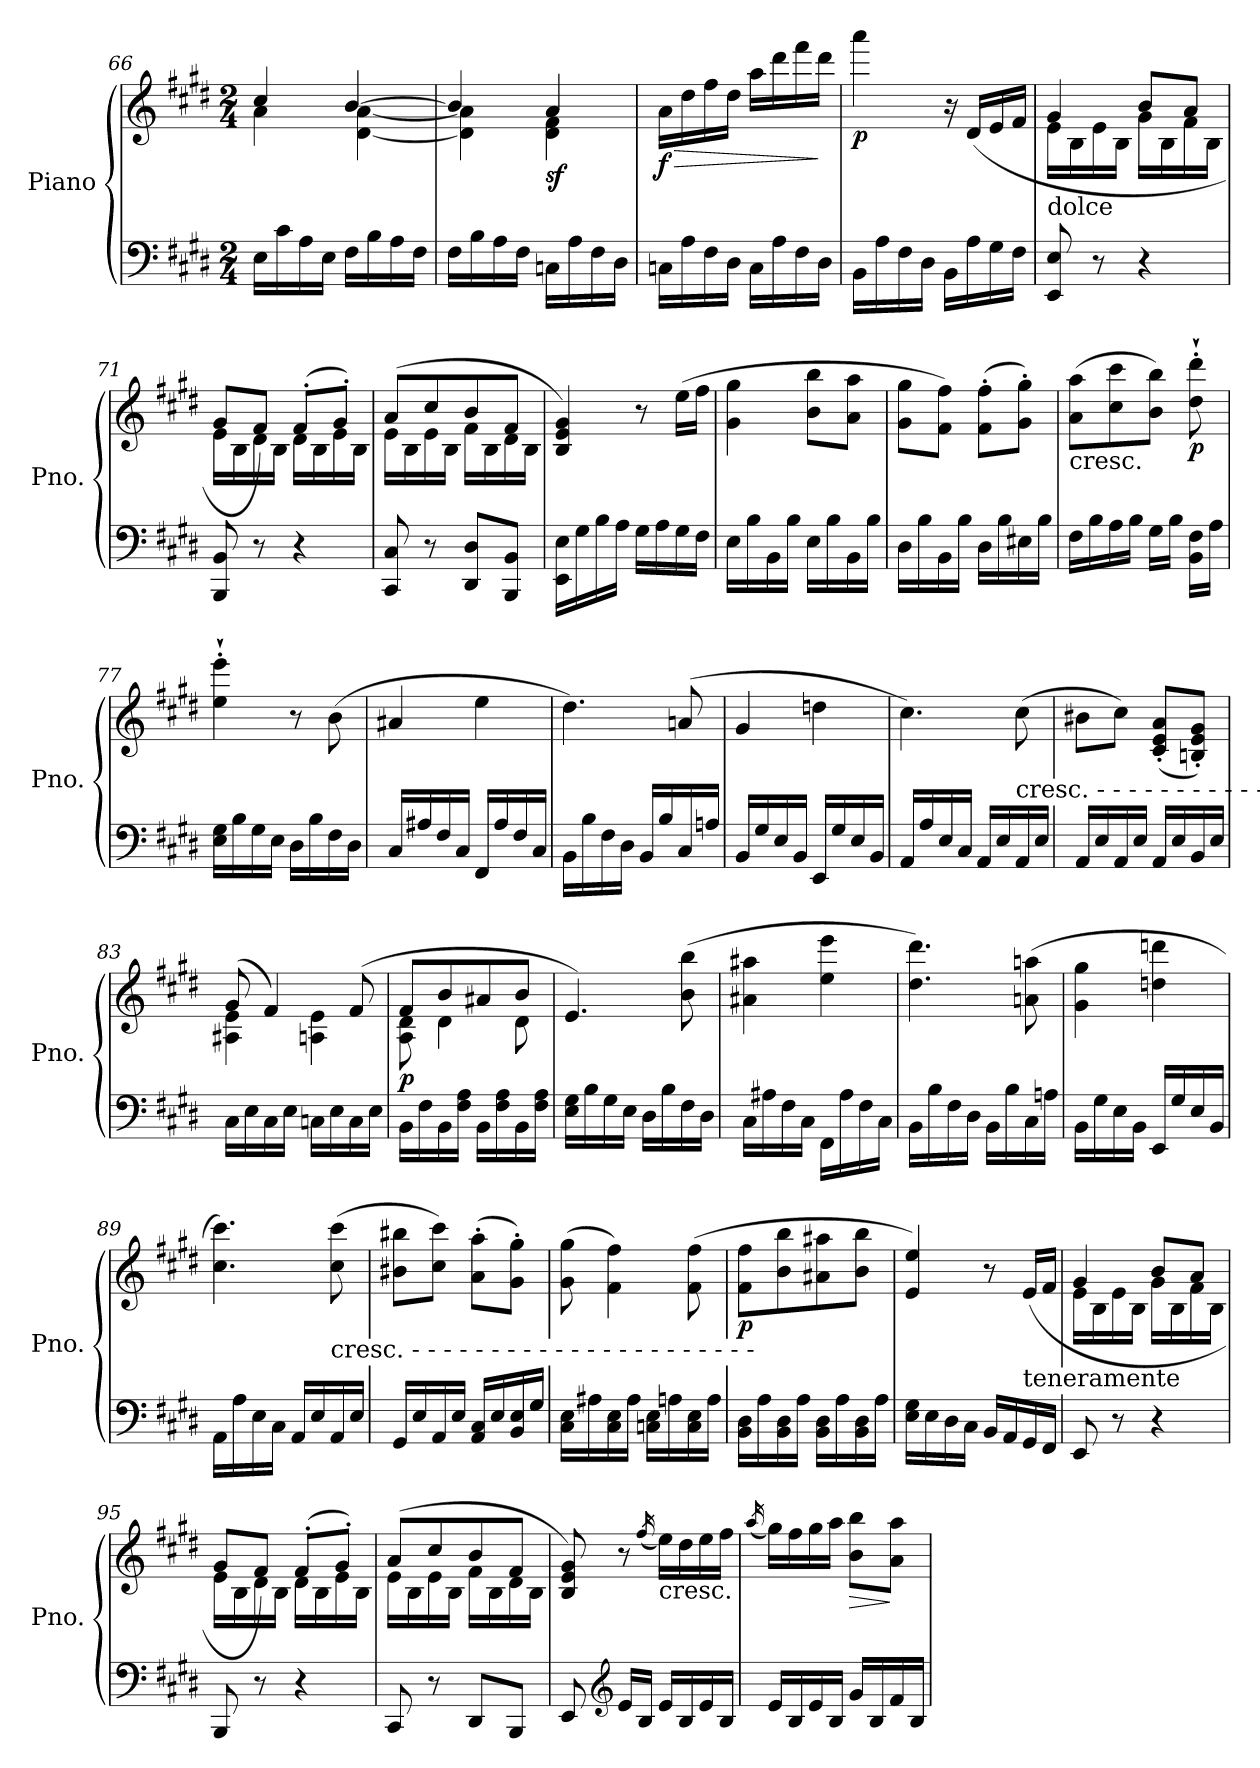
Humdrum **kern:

**kern	**kern	**dynam
*part1	*part1	*part1
*staff2	*staff1	*staff1/2
*I"Piano	*	*
*I'Pno.	*	*
*clefF4	*clefG2	*
*k[f#c#g#d#]	*k[f#c#g#d#]	*
*E:	*E:	*
*M2/4	*M2/4	*
=66	=66	=66
*	*^	*
16E\LL	4cc#/	4a\	.
16c#\	.	.	.
16A\	.	.	.
16E\JJ	.	.	.
16F#\LL	[4b/	[4d#\ [4a\	.
16B\	.	.	.
16A\	.	.	.
16F#\JJ	.	.	.
=67	=67	=67	=67
16F#\LL	4b/]	4d#\] 4a\]	.
16B\	.	.	.
16A\	.	.	.
16F#\JJ	.	.	.
!	!	!	!LO:DY:b
16Cn\LL	4a/	4d#\ 4f#\	sf
16A\	.	.	.
16F#\	.	.	.
16D#\JJ	.	.	.
*	*v	*v	*
!!LO:LB:g=z
=68	=68	=68
!	!	!LO:HP:b
!	!	!LO:DY:n=1:b
16Cn\LL	16a\LL	> f
16A\	16dd#\	.
16F#\	16ff#\	.
16D#\JJ	16dd#\JJ	.
16C\LL	16aa\LL	.
16A\	16ddd#\	.
16F#\	16fff#\	.
16D#\JJ	16ddd#\JJ	]
=69	=69	=69
!	!	!LO:DY:b
16BB\LL	4aaa\	p
16A\	.	.
16F#\	.	.
16D#\JJ	.	.
16BB\LL	16r	.
16A\	(16d#/LL	.
16G#\	16e/	.
16F#\JJ	16f#/JJ	.
=70	=70	=70
*	*^	*
!	!LO:TX:b:t=dolce	!	!
8EE/ 8E/	4g#/	16e\LL	.
.	.	16B\	.
8r	.	16e\	.
.	.	16B\JJ	.
4r	8b/L	16g#\LL	.
.	.	16B\	.
.	8a/J	16f#\	.
.	.	16B\JJ	.
=71	=71	=71	=71
8BBB/ 8BB/	8g#/L	16e\LL	.
.	.	16B\	.
8r	8f#/J)	16d#\	.
.	.	16B\JJ	.
4r	(8f#'/L	16d#\LL	.
.	.	16B\	.
.	8g#'/J)	16e\	.
.	.	16B\JJ	.
!!LO:LB:g=z	!!
=72	=72	=72	=72
8CC#/ 8C#/	(8a/L	16e\LL	.
.	.	16B\	.
8r	8cc#/	16e\	.
.	.	16B\JJ	.
8DD#/ 8D#/L	8b/	16f#\LL	.
.	.	16B\	.
8BBB/ 8BB/J	8f#/J	16d#\	.
.	.	16B\JJ	.
*	*v	*v	*
=73	=73	=73
16EE\ 16E\LL	4B/ 4e/ 4g#/)	.
16G#\	.	.
16B\	.	.
16A\JJ	.	.
16G#\LL	8r	.
16A\	.	.
16G#\	(16ee\LL	.
16F#\JJ	16ff#\JJ	.
=74	=74	=74
16E\LL	4g#\ 4gg#\	.
16B\	.	.
16BB\	.	.
16B\JJ	.	.
16E\LL	8b\ 8bb\L	.
16B\	.	.
16BB\	8a\ 8aa\J	.
16B\JJ	.	.
=75	=75	=75
16D#\LL	8g#\ 8gg#\L	.
16B\	.	.
16BB\	8f#\ 8ff#\J)	.
16B\JJ	.	.
16D#\LL	(8f#\' 8ff#\'L	.
16B\	.	.
16E#X\	8g#\' 8gg#\'J)	.
16B\JJ	.	.
!!LO:LB:g=z
=76	=76	=76
!	!LO:TX:b:t=cresc.	!
16F#\LL	(8a\ 8aa\L	.
16B\	.	.
16A\	8cc#\ 8ccc#\	.
16B\JJ	.	.
16G#\LL	8b\ 8bb\J)	.
16B\JJ	.	.
!	!	!LO:DY:b
16BB\ 16F#\LL	8dd#\`' 8ddd#\`'	p
16A\JJ	.	.
=77	=77	=77
16E\ 16G#\LL	4ee\`' 4eee\`'	.
16B\	.	.
16G#\	.	.
16E\JJ	.	.
16D#\LL	8r	.
16B\	.	.
16F#\	(8b\	.
16D#\JJ	.	.
=78	=78	=78
16C#/LL	4a#X/	.
16A#X/	.	.
16F#/	.	.
16C#/JJ	.	.
16FF#/LL	4ee\	.
16A#/	.	.
16F#/	.	.
16C#/JJ	.	.
=79	=79	=79
16BB\LL	4.dd#\)	.
16B\	.	.
16F#\	.	.
16D#\JJ	.	.
16BB/LL	.	.
16B/	.	.
16C#/	(8an/	.
16An/JJ	.	.
!!LO:PB:g=z
=80	=80	=80
16BB/LL	4g#/	.
16G#/	.	.
16E/	.	.
16BB/JJ	.	.
16EE/LL	4ddn\	.
16G#/	.	.
16E/	.	.
16BB/JJ	.	.
=81	=81	=81
16AA/LL	4.cc#\)	.
16A/	.	.
16E/	.	.
16C#/JJ	.	.
16AA/LL	.	.
16E/	.	.
!	!LO:TX:b:t=cresc.  -  -  -  -  -  -  -  -  -  -  -  -  -  -  -  -  -  -  -  -  -  -	!
16AA/	(8cc#\	.
16E/JJ	.	.
=82	=82	=82
16AA/LL	8b#X\L	.
16E/	.	.
16AA/	8cc#\J)	.
16E/JJ	.	.
16AA/LL	(8c#/' 8e/' 8a/'L	.
16E/	.	.
16BB/	8Bn/' 8e/' 8g#/'J)	.
16E/JJ	.	.
=83	=83	=83
*	*^	*
16C#\LL	(8g#/	4A#X\ 4e\	.
16E\	.	.	.
16C#\	4f#/)	.	.
16E\JJ	.	.	.
16Cn\LL	.	4An\ 4e\	.
16E\	.	.	.
16C\	(8f#/	.	.
16E\JJ	.	.	.
!!LO:LB:g=z	!!
=84	=84	=84	=84
!	!	!	!LO:DY:b
16BB\LL	8f#/L	8A\ 8d#\	p
16F#\	.	.	.
16BB\	8b/	4d#\	.
16F#\ 16A\JJ	.	.	.
16BB\LL	8a#X/	.	.
16F#\ 16A\	.	.	.
16BB\	8b/J	8d#\	.
16F#\ 16A\JJ	.	.	.
*	*v	*v	*
=85	=85	=85
16E\ 16G#\LL	4.e/)	.
16B\	.	.
16G#\	.	.
16E\JJ	.	.
16D#\LL	.	.
16B\	.	.
16F#\	(8b\ 8bb\	.
16D#\JJ	.	.
=86	=86	=86
16C#\LL	4a#X\ 4aa#X\	.
16A#X\	.	.
16F#\	.	.
16C#\JJ	.	.
16FF#\LL	4ee\ 4eee\	.
16A#\	.	.
16F#\	.	.
16C#\JJ	.	.
=87	=87	=87
16BB\LL	4.dd#\ 4.ddd#\)	.
16B\	.	.
16F#\	.	.
16D#\JJ	.	.
16BB\LL	.	.
16B\	.	.
16C#\	(8an\ 8aan\	.
16An\JJ	.	.
!!LO:LB:g=z
=88	=88	=88
16BB\LL	4g#\ 4gg#\	.
16G#\	.	.
16E\	.	.
16BB\JJ	.	.
16EE/LL	4ddn\ 4dddn\	.
16G#/	.	.
16E/	.	.
16BB/JJ	.	.
=89	=89	=89
16AA\LL	4.cc#\ 4.ccc#\)	.
16A\	.	.
16E\	.	.
16C#\JJ	.	.
16AA/LL	.	.
16E/	.	.
!	!LO:TX:b:t=cresc.  -  -  -  -  -  -  -  -  -  -  -  -  -  -  -  -  -  -  -  -  -  -	!
16AA/	(8cc#\ 8ccc#\	.
16E/JJ	.	.
=90	=90	=90
16GG#/LL	8b#X\ 8bb#X\L	.
16E/	.	.
16AA/	8cc#\ 8ccc#\J)	.
16E/JJ	.	.
16AA/ 16C#/LL	(8a\' 8aa\'L	.
16E/	.	.
16BB/ 16E/	8g#\' 8gg#\'J)	.
16G#/JJ	.	.
=91	=91	=91
16C#\ 16E\LL	(8g#\ 8gg#\	.
16A#X\	.	.
16C#\ 16E\	4f#\ 4ff#\)	.
16A#\JJ	.	.
16Cn\ 16E\LL	.	.
16An\	.	.
16C\ 16E\	(8f#\ 8ff#\	.
16A\JJ	.	.
!!LO:LB:g=z
=92	=92	=92
!	!	!LO:DY:b
16BB\ 16D#\LL	8f#\ 8ff#\L	p
16A\	.	.
16BB\ 16D#\	8b\ 8bb\	.
16A\JJ	.	.
16BB\ 16D#\LL	8a#X\ 8aa#X\	.
16A\	.	.
16BB\ 16D#\	8b\ 8bb\J	.
16A\JJ	.	.
=93	=93	=93
16E\ 16G#\LL	4e/ 4ee/)	.
16E\	.	.
16D#\	.	.
16C#\JJ	.	.
16BB/LL	8r	.
16AA/	.	.
!	!LO:TX:b:t=teneramente	!
16GG#/	(16e/LL	.
16FF#/JJ	16f#/JJ	.
=94	=94	=94
*	*^	*
8EE/	4g#/	16e\LL	.
.	.	16B\	.
8r	.	16e\	.
.	.	16B\JJ	.
4r	8b/L	16g#\LL	.
.	.	16B\	.
.	8a/J	16f#\	.
.	.	16B\JJ	.
=95	=95	=95	=95
8BBB/	8g#/L	16e\LL	.
.	.	16B\	.
8r	8f#/J)	16d#\	.
.	.	16B\JJ	.
4r	(8f#'/L	16d#\LL	.
.	.	16B\	.
.	8g#'/J)	16e\	.
.	.	16B\JJ	.
!!LO:LB:g=z	!!
=96	=96	=96	=96
8CC#/	(8a/L	16e\LL	.
.	.	16B\	.
8r	8cc#/	16e\	.
.	.	16B\JJ	.
8DD#/L	8b/	16f#\LL	.
.	.	16B\	.
8BBB/J	8f#/J	16d#\	.
.	.	16B\JJ	.
*	*v	*v	*
=97	=97	=97
8EE/	8B/ 8e/ 8g#/)	.
*clefG2	*	*
16e/LL	8r	.
16B/JJ	.	.
.	(16qff#/	.
!	!LO:TX:b:t=cresc.	!
16e/LL	16ee\LL)	.
16B/	16dd#\	.
16e/	16ee\	.
16B/JJ	16ff#\JJ	.
=98	=98	=98
.	(16qaa/	.
16e/LL	16gg#\LL)	.
16B/	16ff#\	.
16e/	16gg#\	.
16B/JJ	16aa\JJ	.
!	!	!LO:HP:b
16g#/LL	8b\ 8bb\L	>
16B/	.	.
16f#/	8a\ 8aa\J	]
16B/JJ	.	.
=	=	=
*-	*-	*-
